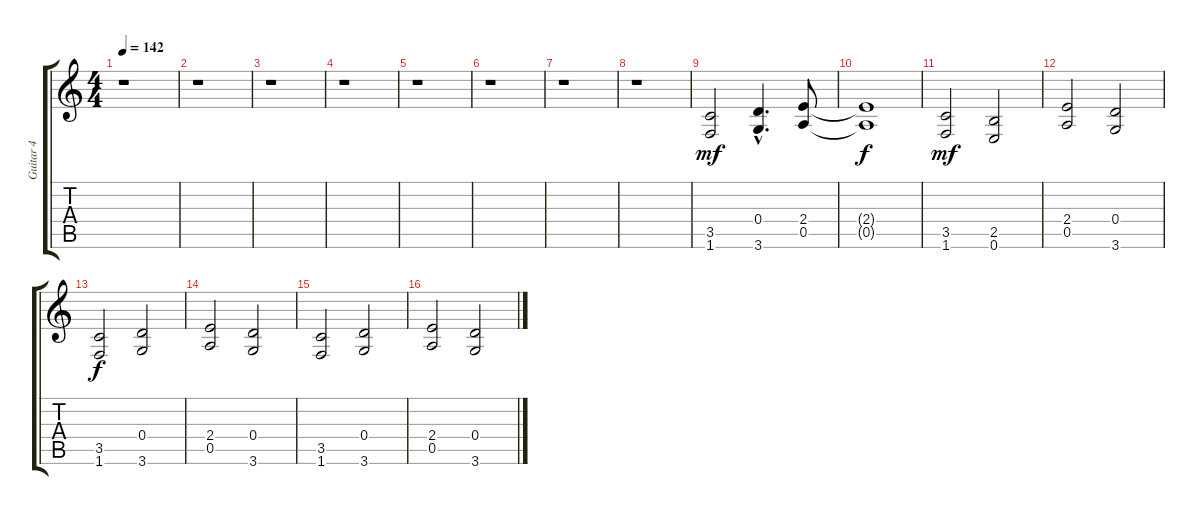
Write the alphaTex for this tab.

\track ("Guitar 4" "Guitar 4") {instrument overdrivenguitar}
\staff {score tabs}
\tuning (E4 B3 G3 D3 A2 E2) {hide}
\ts (4 4)
\tempo 142
\clef g2
\ks c
r.1{dy f} |
r.1 |
r.1 |
r.1 |
r.1 |
r.1 |
r.1 |
r.1 |
(3.5 1.6).2{dy mf volume 14} (0.4{hac} 3.6{hac}).4{d} (2.4 0.5).8 |
(2.4{t} 0.5{t}).1{dy f} |
(3.5 1.6).2{dy mf} (2.5 0.6).2 |
(2.4 0.5).2 (0.4 3.6).2 |
(3.5 1.6).2{dy f} (0.4 3.6).2 |
(2.4 0.5).2 (0.4 3.6).2 |
(3.5 1.6).2 (0.4 3.6).2 |
(2.4 0.5).2 (0.4 3.6).2
